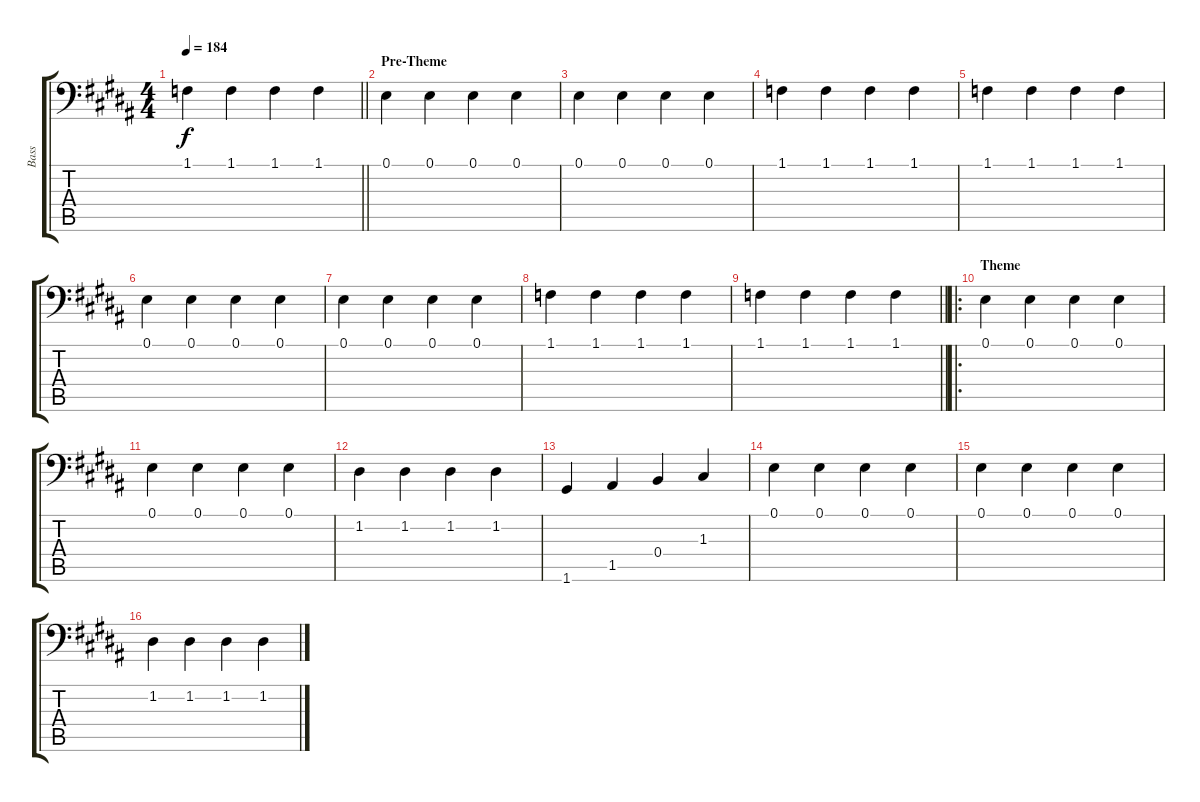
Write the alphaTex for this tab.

\track ("Bass" "Bass") {instrument electricbasspick}
\staff {score tabs}
\tuning (E2 D2 C2 B1 A1 G1) {hide}
\ts (4 4)
\tempo 184
\clef f4
\barLineRight lightlight
\ks b
1.1.4{dy f} 1.1.4 1.1.4 1.1.4 |
\section ("" "Pre-Theme")
0.1.4 0.1.4 0.1.4 0.1.4 |
0.1.4 0.1.4 0.1.4 0.1.4 |
1.1.4 1.1.4 1.1.4 1.1.4 |
1.1.4 1.1.4 1.1.4 1.1.4 |
0.1.4 0.1.4 0.1.4 0.1.4 |
0.1.4 0.1.4 0.1.4 0.1.4 |
1.1.4 1.1.4 1.1.4 1.1.4 |
\barLineRight lightlight
1.1.4 1.1.4 1.1.4 1.1.4 |
\ro
\section ("" "Theme")
0.1.4 0.1.4 0.1.4 0.1.4 |
0.1.4 0.1.4 0.1.4 0.1.4 |
1.2.4 1.2.4 1.2.4 1.2.4 |
1.6.4 1.5.4 0.4.4 1.3.4 |
0.1.4 0.1.4 0.1.4 0.1.4 |
0.1.4 0.1.4 0.1.4 0.1.4 |
1.2.4 1.2.4 1.2.4 1.2.4
